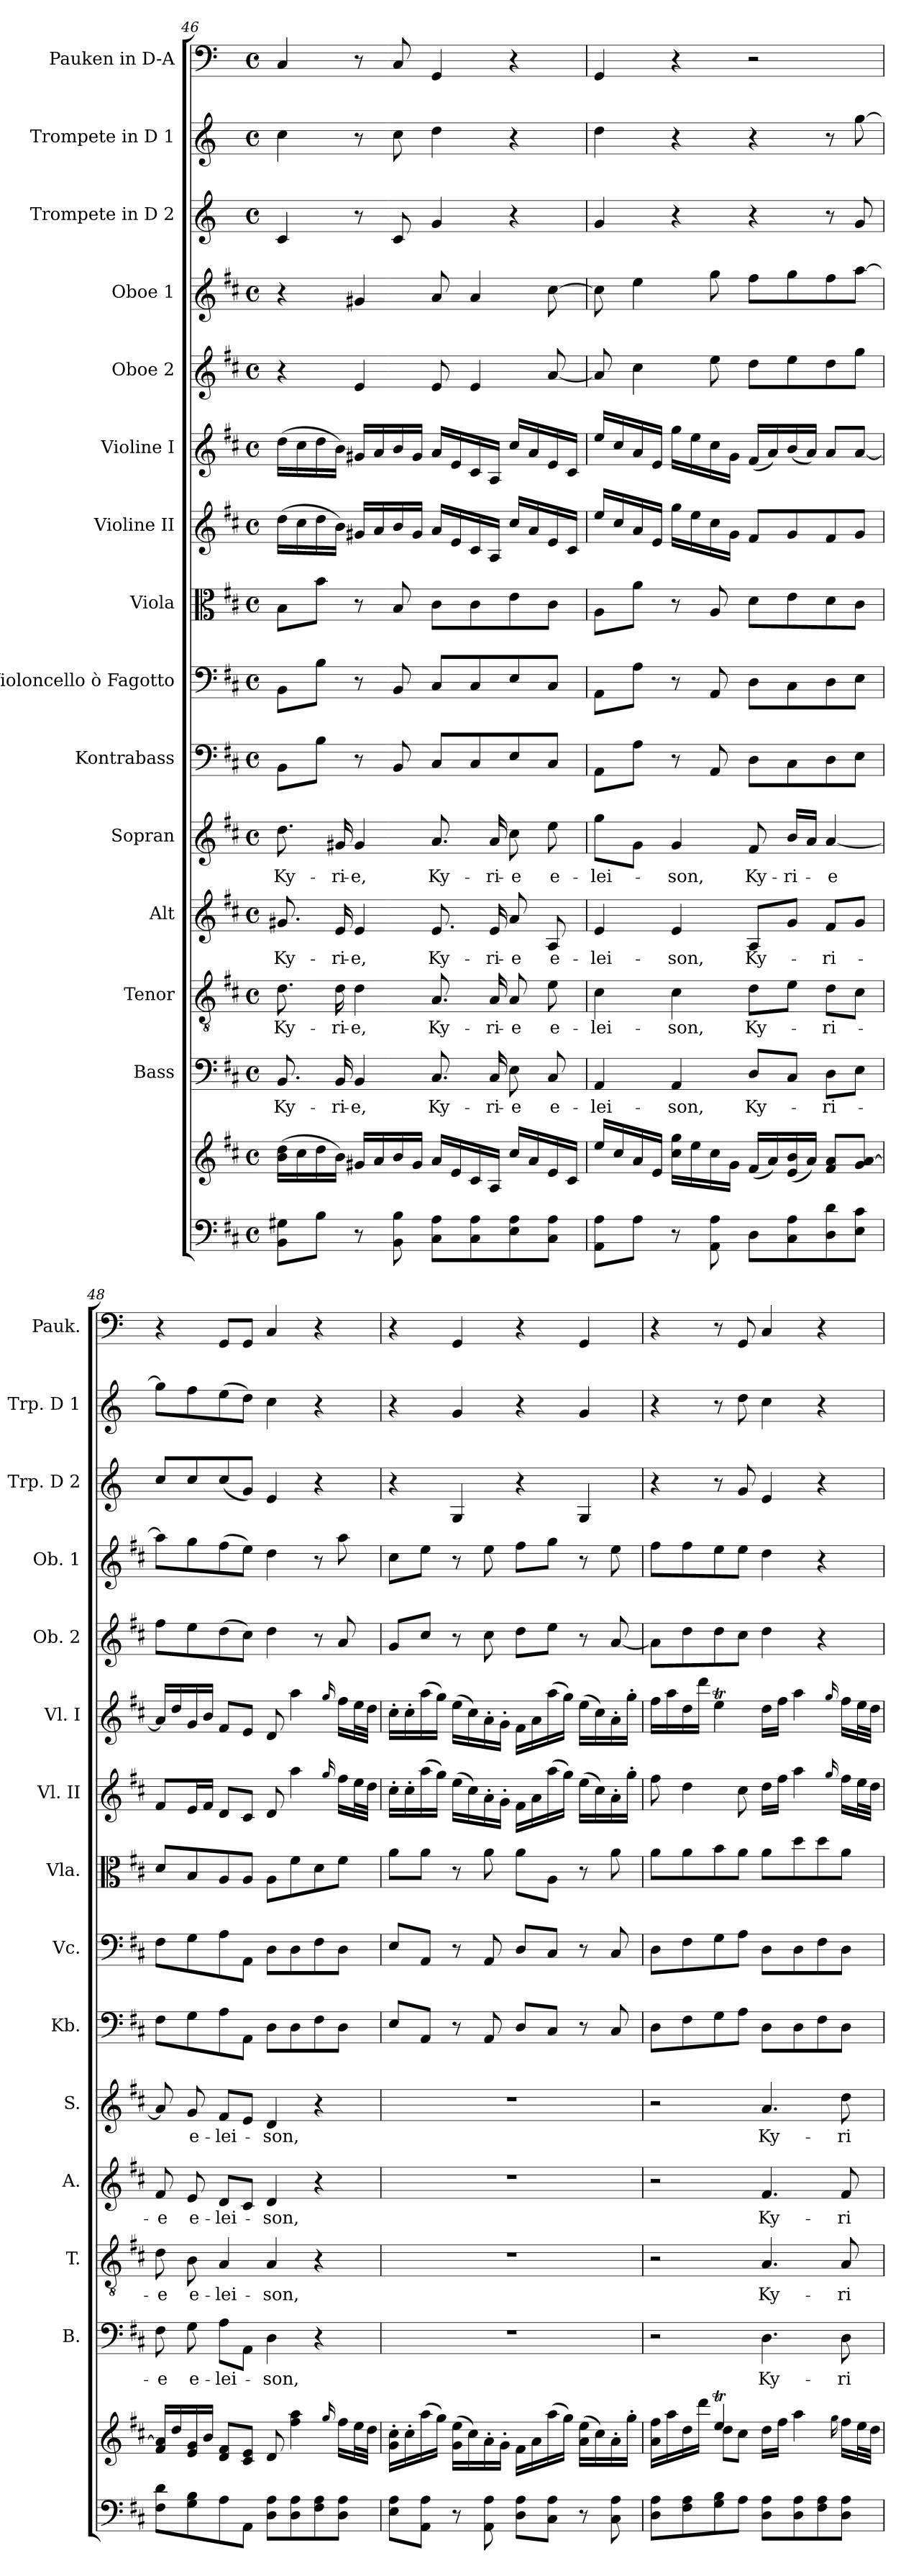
**kern	**kern	**kern	**text	**kern	**text	**kern	**text	**kern	**text	**kern	**kern	**kern	**kern	**kern	**kern	**kern	**kern	**kern	**kern
*part15	*part15	*part14	*part14	*part13	*part13	*part12	*part12	*part11	*part11	*part10	*part9	*part8	*part7	*part6	*part5	*part4	*part3	*part2	*part1
*staff16	*staff15	*staff14	*staff14	*staff13	*staff13	*staff12	*staff12	*staff11	*staff11	*staff10	*staff9	*staff8	*staff7	*staff6	*staff5	*staff4	*staff3	*staff2	*staff1
*	*	*I"Bass	*	*I"Tenor	*	*I"Alt	*	*I"Sopran	*	*I"Kontrabass	*I"Violoncello ò Fagotto	*I"Viola	*I"Violine II	*I"Violine I	*I"Oboe 2	*I"Oboe 1	*I"Trompete in D 2	*I"Trompete in D 1	*I"Pauken in D-A
*	*	*I'B.	*	*I'T.	*	*I'A.	*	*I'S.	*	*I'Kb.	*I'Vc.	*I'Vla.	*I'Vl. II	*I'Vl. I	*I'Ob. 2	*I'Ob. 1	*I'Trp. D 2	*I'Trp. D 1	*I'Pauk.
!!LO:PB:g=z
*clefF4	*clefG2	*clefF4	*	*clefGv2	*	*clefG2	*	*clefG2	*	*clefF4	*clefF4	*clefC3	*clefG2	*clefG2	*clefG2	*clefG2	*clefG2	*clefG2	*clefF4
*	*	*	*	*	*	*	*	*	*	*ITrd7c12	*	*	*	*	*	*	*ITrd-1c-2	*ITrd-1c-2	*ITrd-1c-2
*k[f#c#]	*k[f#c#]	*k[f#c#]	*	*k[f#c#]	*	*k[f#c#]	*	*k[f#c#]	*	*k[f#c#]	*k[f#c#]	*k[f#c#]	*k[f#c#]	*k[f#c#]	*k[f#c#]	*k[f#c#]	*k[f#c#]	*k[f#c#]	*k[f#c#]
*D:	*D:	*D:	*	*D:	*	*D:	*	*D:	*	*D:	*D:	*D:	*D:	*D:	*D:	*D:	*D:	*D:	*D:
*M4/4	*M4/4	*M4/4	*	*M4/4	*	*M4/4	*	*M4/4	*	*M4/4	*M4/4	*M4/4	*M4/4	*M4/4	*M4/4	*M4/4	*M4/4	*M4/4	*M4/4
*met(c)	*met(c)	*met(c)	*	*met(c)	*	*met(c)	*	*met(c)	*	*met(c)	*met(c)	*met(c)	*met(c)	*met(c)	*met(c)	*met(c)	*met(c)	*met(c)	*met(c)
=46	=46	=46	=46	=46	=46	=46	=46	=46	=46	=46	=46	=46	=46	=46	=46	=46	=46	=46	=46
!	!	!	!LO:LY:b	!	!LO:LY:b	!	!LO:LY:b	!	!LO:LY:b	!	!	!	!	!	!	!	!	!	!
8BB\ 8G#X\L	(>16b\ 16dd\LL	8.BB/	Ky-	8.d\	Ky-	8.g#X/	Ky-	8.dd\	Ky-	8BBB\L	8BB\L	8B\L	(>16dd\LL	(>16dd\LL	4r	4r	4d/	4dd\	4D/
.	16cc#\	.	.	.	.	.	.	.	.	.	.	.	16cc#\	16cc#\	.	.	.	.	.
8B\J	16dd\	.	.	.	.	.	.	.	.	8BB\J	8B\J	8b\J	16dd\	16dd\	.	.	.	.	.
!	!	!	!LO:LY:b	!	!LO:LY:b	!	!LO:LY:b	!	!LO:LY:b	!	!	!	!	!	!	!	!	!	!
.	16b\JJ)	16BB/	-ri-	16d\	-ri-	16e/	-ri-	16g#X/	-ri-	.	.	.	16b\JJ)	16b\JJ)	.	.	.	.	.
!	!	!	!LO:LY:b	!	!LO:LY:b	!	!LO:LY:b	!	!LO:LY:b	!	!	!	!	!	!	!	!	!	!
8r	16g#X/LL	4BB/	-e,	4d\	-e,	4e/	-e,	4g#/	-e,	8r	8r	8r	16g#X/LL	16g#X/LL	4e/	4g#X/	8r	8r	8r
.	16a/	.	.	.	.	.	.	.	.	.	.	.	16a/	16a/	.	.	.	.	.
8BB\ 8B\	16b/	.	.	.	.	.	.	.	.	8BBB/	8BB/	8B/	16b/	16b/	.	.	8d/	8dd\	8D/
.	16g#/JJ	.	.	.	.	.	.	.	.	.	.	.	16g#/JJ	16g#/JJ	.	.	.	.	.
!	!	!	!LO:LY:b	!	!LO:LY:b	!	!LO:LY:b	!	!LO:LY:b	!	!	!	!	!	!	!	!	!	!
8C#\ 8A\L	16a/LL	8.C#/	Ky-	8.A/	Ky-	8.e/	Ky-	8.a/	Ky-	8CC#/L	8C#/L	8c#\L	16a/LL	16a/LL	8e/	8a/	4a/	4ee\	4AA/
.	16e/	.	.	.	.	.	.	.	.	.	.	.	16e/	16e/	.	.	.	.	.
8C#\ 8A\	16c#/	.	.	.	.	.	.	.	.	8CC#/	8C#/	8c#\	16c#/	16c#/	4e/	4a/	.	.	.
!	!	!	!LO:LY:b	!	!LO:LY:b	!	!LO:LY:b	!	!LO:LY:b	!	!	!	!	!	!	!	!	!	!
.	16A/JJ	16C#/	-ri-	16A/	-ri-	16e/	-ri-	16a/	-ri-	.	.	.	16A/JJ	16A/JJ	.	.	.	.	.
!	!	!	!LO:LY:b	!	!LO:LY:b	!	!LO:LY:b	!	!LO:LY:b	!	!	!	!	!	!	!	!	!	!
8E\ 8A\	16cc#/LL	8E\	-e	8A/	-e	8a/	-e	8cc#\	-e	8EE/	8E/	8e\	16cc#/LL	16cc#/LL	.	.	4r	4r	4r
.	16a/	.	.	.	.	.	.	.	.	.	.	.	16a/	16a/	.	.	.	.	.
!	!	!	!LO:LY:b	!	!LO:LY:b	!	!LO:LY:b	!	!LO:LY:b	!	!	!	!	!	!	!	!	!	!
8C#\ 8A\J	16e/	8C#/	e-	8e\	e-	8A/	e-	8ee\	e-	8CC#/J	8C#/J	8c#\J	16e/	16e/	[8a/	[8cc#\	.	.	.
.	16c#/JJ	.	.	.	.	.	.	.	.	.	.	.	16c#/JJ	16c#/JJ	.	.	.	.	.
=47	=47	=47	=47	=47	=47	=47	=47	=47	=47	=47	=47	=47	=47	=47	=47	=47	=47	=47	=47
!	!	!	!LO:LY:b	!	!LO:LY:b	!	!LO:LY:b	!	!LO:LY:b	!	!	!	!	!	!	!	!	!	!
8AA\ 8A\L	16ee/LL	4AA/	-lei-	4c#\	-lei-	4e/	-lei-	8gg\L	-lei-	8AAA\L	8AA\L	8A\L	16ee/LL	16ee/LL	8a/]	8cc#\]	4a/	4ee\	4AA/
.	16cc#/	.	.	.	.	.	.	.	.	.	.	.	16cc#/	16cc#/	.	.	.	.	.
8A\J	16a/	.	.	.	.	.	.	8g\J	.	8AA\J	8A\J	8a\J	16a/	16a/	4cc#\	4ee\	.	.	.
.	16e/JJ	.	.	.	.	.	.	.	.	.	.	.	16e/JJ	16e/JJ	.	.	.	.	.
!	!	!	!LO:LY:b	!	!LO:LY:b	!	!LO:LY:b	!	!LO:LY:b	!	!	!	!	!	!	!	!	!	!
8r	16cc#\ 16gg\LL	4AA/	-son,	4c#\	-son,	4e/	-son,	4g/	-son,	8r	8r	8r	16gg\LL	16gg\LL	.	.	4r	4r	4r
.	16ee\	.	.	.	.	.	.	.	.	.	.	.	16ee\	16ee\	.	.	.	.	.
8AA\ 8A\	16cc#\	.	.	.	.	.	.	.	.	8AAA/	8AA/	8A/	16cc#\	16cc#\	8ee\	8gg\	.	.	.
.	16g\JJ	.	.	.	.	.	.	.	.	.	.	.	16g\JJ	16g\JJ	.	.	.	.	.
!	!	!	!LO:LY:b	!	!LO:LY:b	!	!LO:LY:b	!	!LO:LY:b	!	!	!	!	!	!	!	!	!	!
8D\L	(<16f#/LL	8D/L	Ky-	8d\L	Ky-	8A/L	Ky-	8f#/	Ky-	8DD\L	8D\L	8d\L	8f#/L	(<16f#/LL	8dd\L	8ff#\L	4r	4r	2r
.	16a/)	.	.	.	.	.	.	.	.	.	.	.	.	16a/)	.	.	.	.	.
!	!	!	!	!	!	!	!	!	!LO:LY:b	!	!	!	!	!	!	!	!	!	!
8C#\ 8A\	(<16e/ 16b/	8C#/J	.	8e\J	.	8g/J	.	16b/LL	-ri-	8CC#\	8C#\	8e\	8g/	(<16b/	8ee\	8gg\	.	.	.
.	16a/JJ)	.	.	.	.	.	.	16a/JJ	.	.	.	.	.	16a/JJ)	.	.	.	.	.
!	!	!	!LO:LY:b	!	!LO:LY:b	!	!LO:LY:b	!	!LO:LY:b	!	!	!	!	!	!	!	!	!	!
8D\ 8d\	8f#/ 8a/L	8D\L	-ri-	8d\L	-ri-	8f#/L	-ri-	[4a/	-e	8DD\	8D\	8d\	8f#/	8a/L	8dd\	8ff#\	8r	8r	.
8E\ 8c#\J	8g/ [>8a/J	8E\J	.	8c#\J	.	8g/J	.	.	.	8EE\J	8E\J	8c#\J	8g/J	[8a/J	8gg\J	[8aa\J	8a/	[8aa\	.
=48	=48	=48	=48	=48	=48	=48	=48	=48	=48	=48	=48	=48	=48	=48	=48	=48	=48	=48	=48
!	!	!	!LO:LY:b	!	!LO:LY:b	!	!LO:LY:b	!	!	!	!	!	!	!	!	!	!	!	!
8F#\ 8d\L	16f#/ 16a/]LL	8F#\	-e	8d\	-e	8f#/	-e	8a/]	.	8FF#\L	8F#\L	8d/L	8f#/L	16a/LL]	8ff#\L	8aa\L]	8dd/L	8aa\L]	4r
.	16dd/	.	.	.	.	.	.	.	.	.	.	.	.	16dd/	.	.	.	.	.
!	!	!	!LO:LY:b	!	!LO:LY:b	!	!LO:LY:b	!	!LO:LY:b	!	!	!	!	!	!	!	!	!	!
8G\ 8B\	16e/ 16g/	8G\	e-	8B\	e-	8e/	e-	8g/	e-	8GG\	8G\	8B/	16e/L	16g/	8ee\	8gg\	8dd/	8gg\	.
.	16b/JJ	.	.	.	.	.	.	.	.	.	.	.	16f#/JJ	16b/JJ	.	.	.	.	.
!	!	!	!LO:LY:b	!	!LO:LY:b	!	!LO:LY:b	!	!LO:LY:b	!	!	!	!	!	!	!	!	!	!
8A\	8d/ 8f#/L	8A\L	-lei-	4A/	-lei-	8d/L	-lei-	8f#/L	-lei-	8AA\	8A\	8A/	8d/L	8f#/L	(>8dd\	(>8ff#\	(<8dd/	(>8ff#\	8AA/L
8AA\J	8c#/ 8e/J	8AA\J	.	.	.	8c#/J	.	8e/J	.	8AAA\J	8AA\J	8A/J	8c#/J	8e/J	8cc#\J)	8ee\J)	8a/J)	8ee\J)	8AA/J
!	!	!	!LO:LY:b	!	!LO:LY:b	!	!LO:LY:b	!	!LO:LY:b	!	!	!	!	!	!	!	!	!	!
8D\ 8A\L	8d/	4D\	-son,	4A/	-son,	4d/	-son,	4d/	-son,	8DD\L	8D\L	8A\L	8d/	8d/	4dd\	4dd\	4f#/	4dd\	4D/
8D\ 8A\	4ff#\ 4aa\	.	.	.	.	.	.	.	.	8DD\	8D\	8f#\	4aa\	4aa\	.	.	.	.	.
8F#\ 8A\	.	4r	.	4r	.	4r	.	4r	.	8FF#\	8F#\	8d\	.	.	8r	8r	4r	4r	4r
.	16qqgg/	.	.	.	.	.	.	.	.	.	.	.	16qqgg/	16qqgg/	.	.	.	.	.
8D\ 8A\J	16ff#\LL	.	.	.	.	.	.	.	.	8DD\J	8D\J	8f#\J	16ff#\LL	16ff#\LL	8a/	8aa\	.	.	.
.	32ee\L	.	.	.	.	.	.	.	.	.	.	.	32ee\L	32ee\L	.	.	.	.	.
.	32dd\JJJ	.	.	.	.	.	.	.	.	.	.	.	32dd\JJJ	32dd\JJJ	.	.	.	.	.
!!LO:PB:g=z
=49	=49	=49	=49	=49	=49	=49	=49	=49	=49	=49	=49	=49	=49	=49	=49	=49	=49	=49	=49
8E\ 8A\L	16g\'> 16cc#\'>LL	1r	.	1r	.	1r	.	1r	.	8EE/L	8E/L	8a\L	16cc#'>\LL	16cc#'>\LL	8g/L	8cc#\L	4r	4r	4r
.	16cc#'>\	.	.	.	.	.	.	.	.	.	.	.	16cc#'>\	16cc#'>\	.	.	.	.	.
8AA\ 8A\J	(>16aa\	.	.	.	.	.	.	.	.	8AAA/J	8AA/J	8a\J	(>16aa\	(>16aa\	8cc#/J	8ee\J	.	.	.
.	16gg\JJ)	.	.	.	.	.	.	.	.	.	.	.	16gg\JJ)	16gg\JJ)	.	.	.	.	.
8r	(>16g\ 16ee\LL	.	.	.	.	.	.	.	.	8r	8r	8r	(>16ee\LL	(>16ee\LL	8r	8r	4A/	4a/	4AA/
.	16cc#\)	.	.	.	.	.	.	.	.	.	.	.	16cc#\)	16cc#\)	.	.	.	.	.
8AA\ 8A\	16a'>\	.	.	.	.	.	.	.	.	8AAA/	8AA/	8a\	16a'>\	16a'>\	8cc#\	8ee\	.	.	.
.	16g'>\JJ	.	.	.	.	.	.	.	.	.	.	.	16g'>\JJ	16g'>\JJ	.	.	.	.	.
8D\ 8A\L	16f#\LL	.	.	.	.	.	.	.	.	8DD/L	8D/L	8a\L	16f#\LL	16f#\LL	8dd\L	8ff#\L	4r	4r	4r
.	16a\	.	.	.	.	.	.	.	.	.	.	.	16a\	16a\	.	.	.	.	.
8C#\ 8A\J	(>16aa\	.	.	.	.	.	.	.	.	8CC#/J	8C#/J	8A\J	(>16aa\	(>16aa\	8ee\J	8gg\J	.	.	.
.	16gg\JJ)	.	.	.	.	.	.	.	.	.	.	.	16gg\JJ)	16gg\JJ)	.	.	.	.	.
8r	(>16a\ 16ee\LL	.	.	.	.	.	.	.	.	8r	8r	8r	(>16ee\LL	(>16ee\LL	8r	8r	4A/	4a/	4AA/
.	16cc#\)	.	.	.	.	.	.	.	.	.	.	.	16cc#\)	16cc#\)	.	.	.	.	.
8C#\ 8A\	16a'>\	.	.	.	.	.	.	.	.	8CC#/	8C#/	8a\	16a'>\	16a'>\	[8a/	8ee\	.	.	.
.	16gg'>\JJ	.	.	.	.	.	.	.	.	.	.	.	16gg'>\JJ	16gg'>\JJ	.	.	.	.	.
=50	=50	=50	=50	=50	=50	=50	=50	=50	=50	=50	=50	=50	=50	=50	=50	=50	=50	=50	=50
*	*^	*	*	*	*	*	*	*	*	*	*	*	*	*	*	*	*	*	*
8D\ 8A\L	16a\ 16ff#\LL	4ryy	2r	.	2r	.	2r	.	2r	.	8DD\L	8D\L	8a\L	8ff#\	16ff#\LL	8a\L]	8ff#\L	4r	4r	4r
.	16aa\	.	.	.	.	.	.	.	.	.	.	.	.	.	16aa\	.	.	.	.	.
8F#\ 8A\	16dd\	.	.	.	.	.	.	.	.	.	8FF#\	8F#\	8a\	4dd\	16dd\	8dd\	8ff#\	.	.	.
.	16ddd\JJ	.	.	.	.	.	.	.	.	.	.	.	.	.	16ddd\JJ	.	.	.	.	.
8G\ 8B\	4eeT/	8dd\L	.	.	.	.	.	.	.	.	8GG\	8G\	8b\	.	4eeT\	8dd\	8ee\	8r	8r	8r
8A\J	.	8cc#\J	.	.	.	.	.	.	.	.	8AA\J	8A\J	8a\J	8cc#\	.	8cc#\J	8ee\J	8a/	8ee\	8AA/
!	!	!	!	!LO:LY:b	!	!LO:LY:b	!	!LO:LY:b	!	!LO:LY:b	!	!	!	!	!	!	!	!	!	!
8D\ 8A\L	16dd\LL	2ryy	4.D\	Ky-	4.A/	Ky-	4.f#/	Ky-	4.a/	Ky-	8DD\L	8D\L	8a\L	16dd\LL	16dd\LL	4dd\	4dd\	4f#/	4dd\	4D/
.	16ff#\JJ	.	.	.	.	.	.	.	.	.	.	.	.	16ff#\JJ	16ff#\JJ	.	.	.	.	.
8D\ 8A\	4aa\	.	.	.	.	.	.	.	.	.	8DD\	8D\	8dd\	4aa\	4aa\	.	.	.	.	.
8F#\ 8A\	.	.	.	.	.	.	.	.	.	.	8FF#\	8F#\	8dd\	.	.	4r	4r	4r	4r	4r
.	16qqgg\	.	.	.	.	.	.	.	.	.	.	.	.	16qqgg/	16qqgg/	.	.	.	.	.
!	!	!	!	!LO:LY:b	!	!LO:LY:b	!	!LO:LY:b	!	!LO:LY:b	!	!	!	!	!	!	!	!	!	!
8D\ 8A\J	16ff#\LL	.	8D\	-ri-	8A/	-ri-	8f#/	-ri-	8dd\	-ri-	8DD\J	8D\J	8a\J	16ff#\LL	16ff#\LL	.	.	.	.	.
.	32ee\L	.	.	.	.	.	.	.	.	.	.	.	.	32ee\L	32ee\L	.	.	.	.	.
.	32dd\JJJ	.	.	.	.	.	.	.	.	.	.	.	.	32dd\JJJ	32dd\JJJ	.	.	.	.	.
*	*v	*v	*	*	*	*	*	*	*	*	*	*	*	*	*	*	*	*	*	*
=	=	=	=	=	=	=	=	=	=	=	=	=	=	=	=	=	=	=	=
*-	*-	*-	*-	*-	*-	*-	*-	*-	*-	*-	*-	*-	*-	*-	*-	*-	*-	*-	*-
